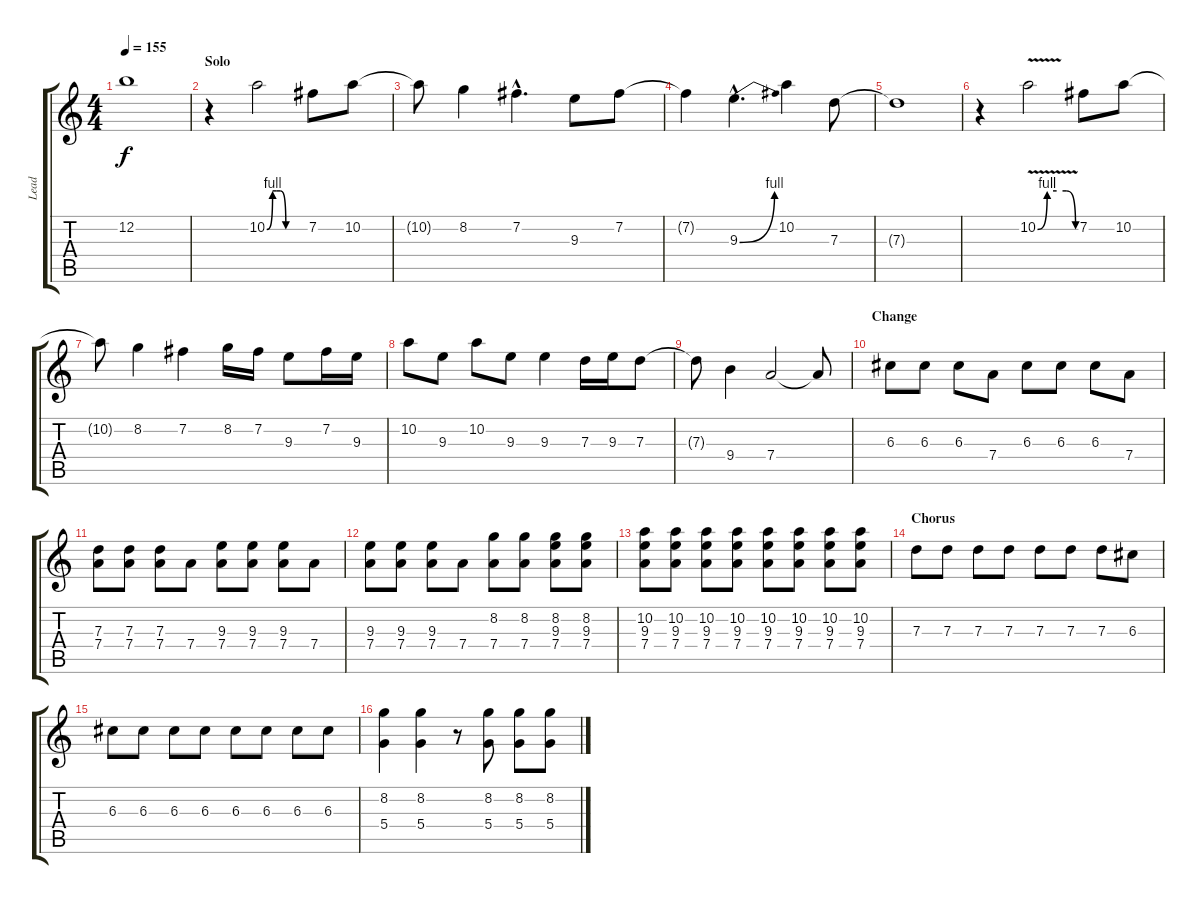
\track ("Lead" "Lead") {instrument overdrivenguitar}
\staff {score tabs}
\tuning (E4 B3 G3 D3 A2 E2) {hide}
\ts (4 4)
\tempo 155
\clef g2
\ks c
12.2{t}.1{dy f} |
\section ("" "Solo")
r.4 10.2{be (custom 0 0 9 4 15 4 21 4 30 0 35 0 45 0 60 0)}.2 7.2.8 10.2.8 |
10.2{t}.8 8.2.4 7.2{hac}.4{d} 9.3.8 7.2.8 |
7.2{t}.4 9.3{be (bend 0 0 60 4) hac}.4{d} 10.2.4 7.3.8 |
7.3{t}.1 |
r.4 10.2{be (custom 0 0 15 4 30 4 45 4 60 0) v}.2 7.2.8 10.2.8 |
10.2{t}.8 8.2.4 7.2.4 8.2.16 7.2.16 9.3.8 7.2.16 9.3.16 |
10.2.8 9.3.8 10.2.8 9.3.8 9.3.4 7.3.16 9.3.16 7.3.8 |
7.3{t}.8 9.4.4 7.4.2 7.4{t}.8 |
\section ("" "Change")
6.3.8 6.3.8 6.3.8 7.4.8 6.3.8 6.3.8 6.3.8 7.4.8 |
(7.3 7.4).8 (7.3 7.4).8 (7.3 7.4).8 7.4.8 (9.3 7.4).8 (9.3 7.4).8 (9.3 7.4).8 7.4.8 |
(9.3 7.4).8 (9.3 7.4).8 (9.3 7.4).8 7.4.8 (8.2 7.4).8 (8.2 7.4).8 (8.2 9.3 7.4).8 (8.2 9.3 7.4).8 |
(10.2 9.3 7.4).8 (10.2 9.3 7.4).8 (10.2 9.3 7.4).8 (10.2 9.3 7.4).8 (10.2 9.3 7.4).8 (10.2 9.3 7.4).8 (10.2 9.3 7.4).8 (10.2 9.3 7.4).8 |
\section ("" "Chorus")
7.3.8 7.3.8 7.3.8 7.3.8 7.3.8 7.3.8 7.3.8 6.3.8 |
6.3.8 6.3.8 6.3.8 6.3.8 6.3.8 6.3.8 6.3.8 6.3.8 |
(8.2 5.4).4 (8.2 5.4).4 r.8 (8.2 5.4).8 (8.2 5.4).8 (8.2 5.4).8
